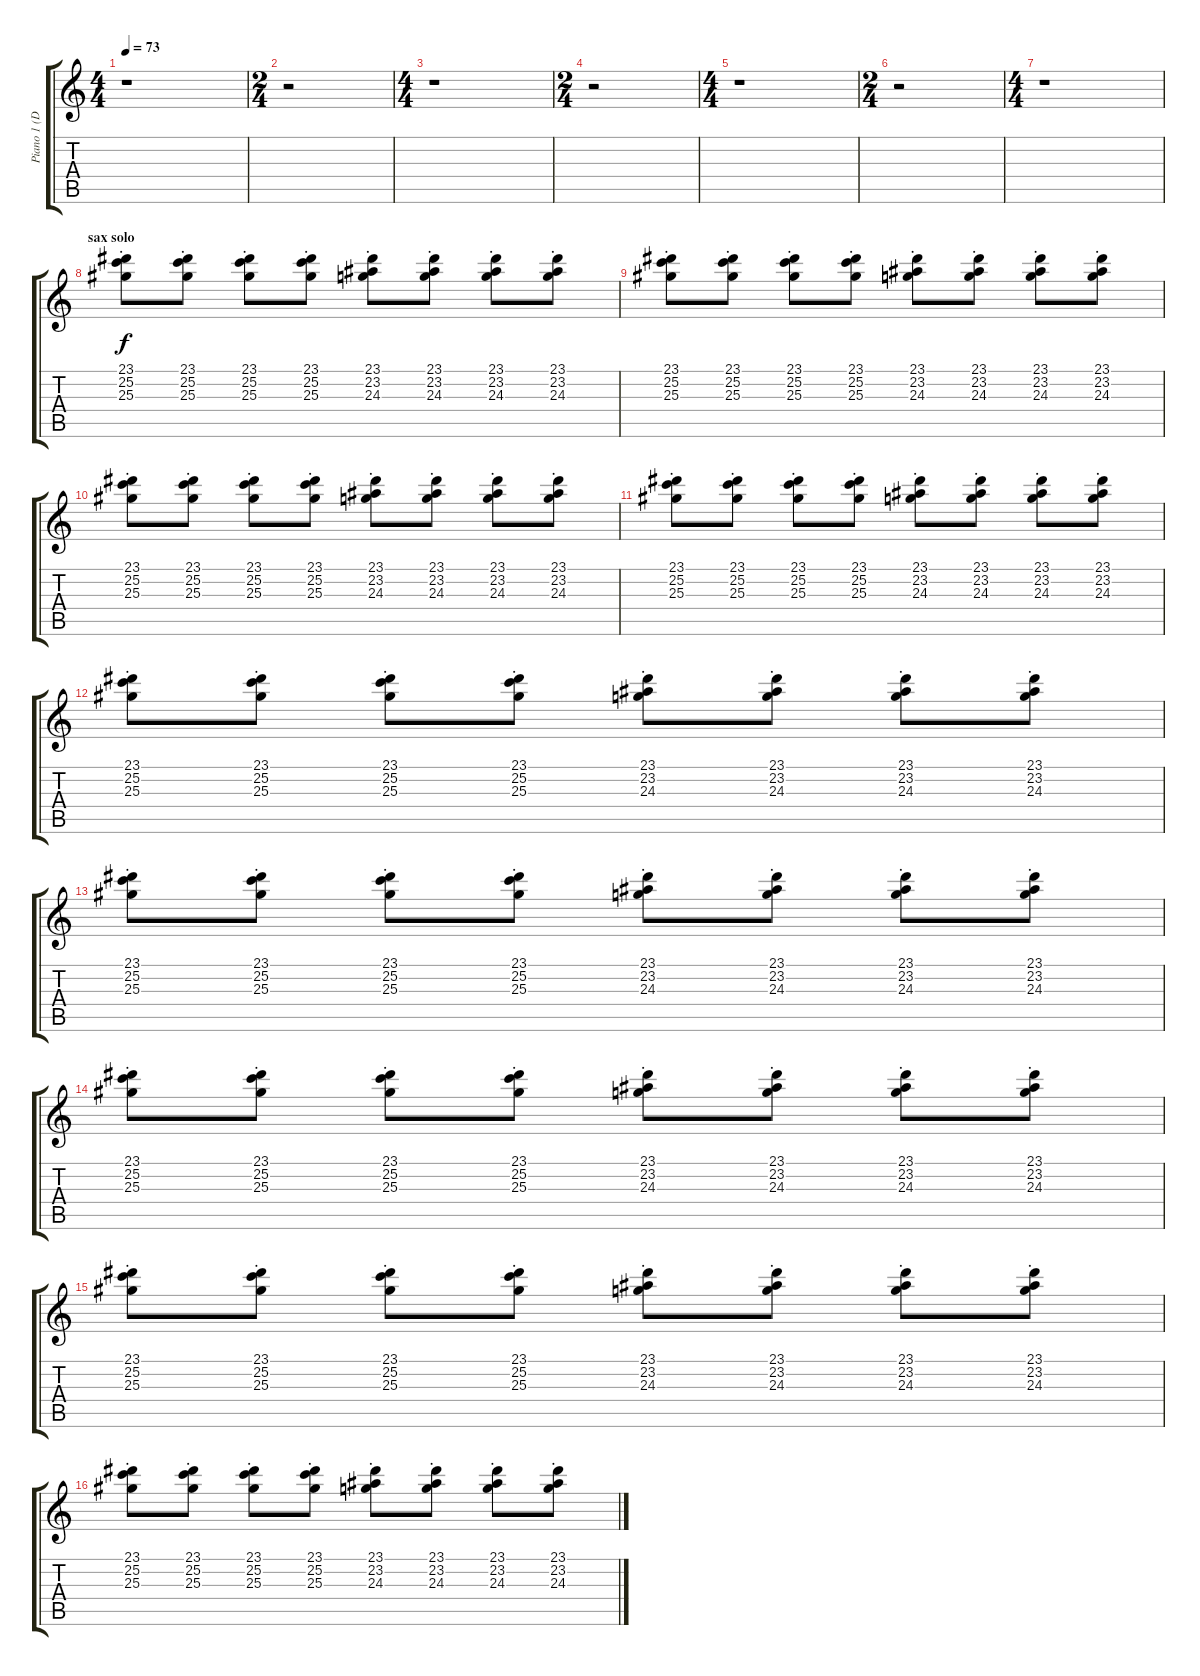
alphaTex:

\track ("Piano 1 (Davies)" "Piano 1 (D") {instrument electricpiano1}
\staff {score tabs}
\tuning (E4 B3 G3 D3 A2 E2) {hide}
\ts (4 4)
\tempo 73
\clef g2
\ks c
r.1{dy f} |
\ts (2 4)
r.2 |
\ts (4 4)
r.1 |
\ts (2 4)
r.2 |
\ts (4 4)
r.1 |
\ts (2 4)
r.2 |
\ts (4 4)
r.1 |
\section ("" "sax solo")
(23.1{st} 25.2{st} 25.3{st}).8{volume 7} (23.1{st} 25.2{st} 25.3{st}).8 (23.1{st} 25.2{st} 25.3{st}).8 (23.1{st} 25.2{st} 25.3{st}).8 (23.1{st} 23.2{st} 24.3{st}).8 (23.1{st} 23.2{st} 24.3{st}).8 (23.1{st} 23.2{st} 24.3{st}).8 (23.1{st} 23.2{st} 24.3{st}).8 |
(23.1{st} 25.2{st} 25.3{st}).8 (23.1{st} 25.2{st} 25.3{st}).8 (23.1{st} 25.2{st} 25.3{st}).8 (23.1{st} 25.2{st} 25.3{st}).8 (23.1{st} 23.2{st} 24.3{st}).8 (23.1{st} 23.2{st} 24.3{st}).8 (23.1{st} 23.2{st} 24.3{st}).8 (23.1{st} 23.2{st} 24.3{st}).8 |
(23.1{st} 25.2{st} 25.3{st}).8 (23.1{st} 25.2{st} 25.3{st}).8 (23.1{st} 25.2{st} 25.3{st}).8 (23.1{st} 25.2{st} 25.3{st}).8 (23.1{st} 23.2{st} 24.3{st}).8 (23.1{st} 23.2{st} 24.3{st}).8 (23.1{st} 23.2{st} 24.3{st}).8 (23.1{st} 23.2{st} 24.3{st}).8 |
(23.1{st} 25.2{st} 25.3{st}).8 (23.1{st} 25.2{st} 25.3{st}).8 (23.1{st} 25.2{st} 25.3{st}).8 (23.1{st} 25.2{st} 25.3{st}).8 (23.1{st} 23.2{st} 24.3{st}).8 (23.1{st} 23.2{st} 24.3{st}).8 (23.1{st} 23.2{st} 24.3{st}).8 (23.1{st} 23.2{st} 24.3{st}).8 |
(23.1{st} 25.2{st} 25.3{st}).8 (23.1{st} 25.2{st} 25.3{st}).8 (23.1{st} 25.2{st} 25.3{st}).8 (23.1{st} 25.2{st} 25.3{st}).8 (23.1{st} 23.2{st} 24.3{st}).8 (23.1{st} 23.2{st} 24.3{st}).8 (23.1{st} 23.2{st} 24.3{st}).8 (23.1{st} 23.2{st} 24.3{st}).8 |
(23.1{st} 25.2{st} 25.3{st}).8 (23.1{st} 25.2{st} 25.3{st}).8 (23.1{st} 25.2{st} 25.3{st}).8 (23.1{st} 25.2{st} 25.3{st}).8 (23.1{st} 23.2{st} 24.3{st}).8 (23.1{st} 23.2{st} 24.3{st}).8 (23.1{st} 23.2{st} 24.3{st}).8 (23.1{st} 23.2{st} 24.3{st}).8 |
(23.1{st} 25.2{st} 25.3{st}).8 (23.1{st} 25.2{st} 25.3{st}).8 (23.1{st} 25.2{st} 25.3{st}).8 (23.1{st} 25.2{st} 25.3{st}).8 (23.1{st} 23.2{st} 24.3{st}).8 (23.1{st} 23.2{st} 24.3{st}).8 (23.1{st} 23.2{st} 24.3{st}).8 (23.1{st} 23.2{st} 24.3{st}).8 |
(23.1{st} 25.2{st} 25.3{st}).8 (23.1{st} 25.2{st} 25.3{st}).8 (23.1{st} 25.2{st} 25.3{st}).8 (23.1{st} 25.2{st} 25.3{st}).8 (23.1{st} 23.2{st} 24.3{st}).8 (23.1{st} 23.2{st} 24.3{st}).8 (23.1{st} 23.2{st} 24.3{st}).8 (23.1{st} 23.2{st} 24.3{st}).8 |
(23.1{st} 25.2{st} 25.3{st}).8 (23.1{st} 25.2{st} 25.3{st}).8 (23.1{st} 25.2{st} 25.3{st}).8 (23.1{st} 25.2{st} 25.3{st}).8 (23.1{st} 23.2{st} 24.3{st}).8 (23.1{st} 23.2{st} 24.3{st}).8 (23.1{st} 23.2{st} 24.3{st}).8 (23.1{st} 23.2{st} 24.3{st}).8
